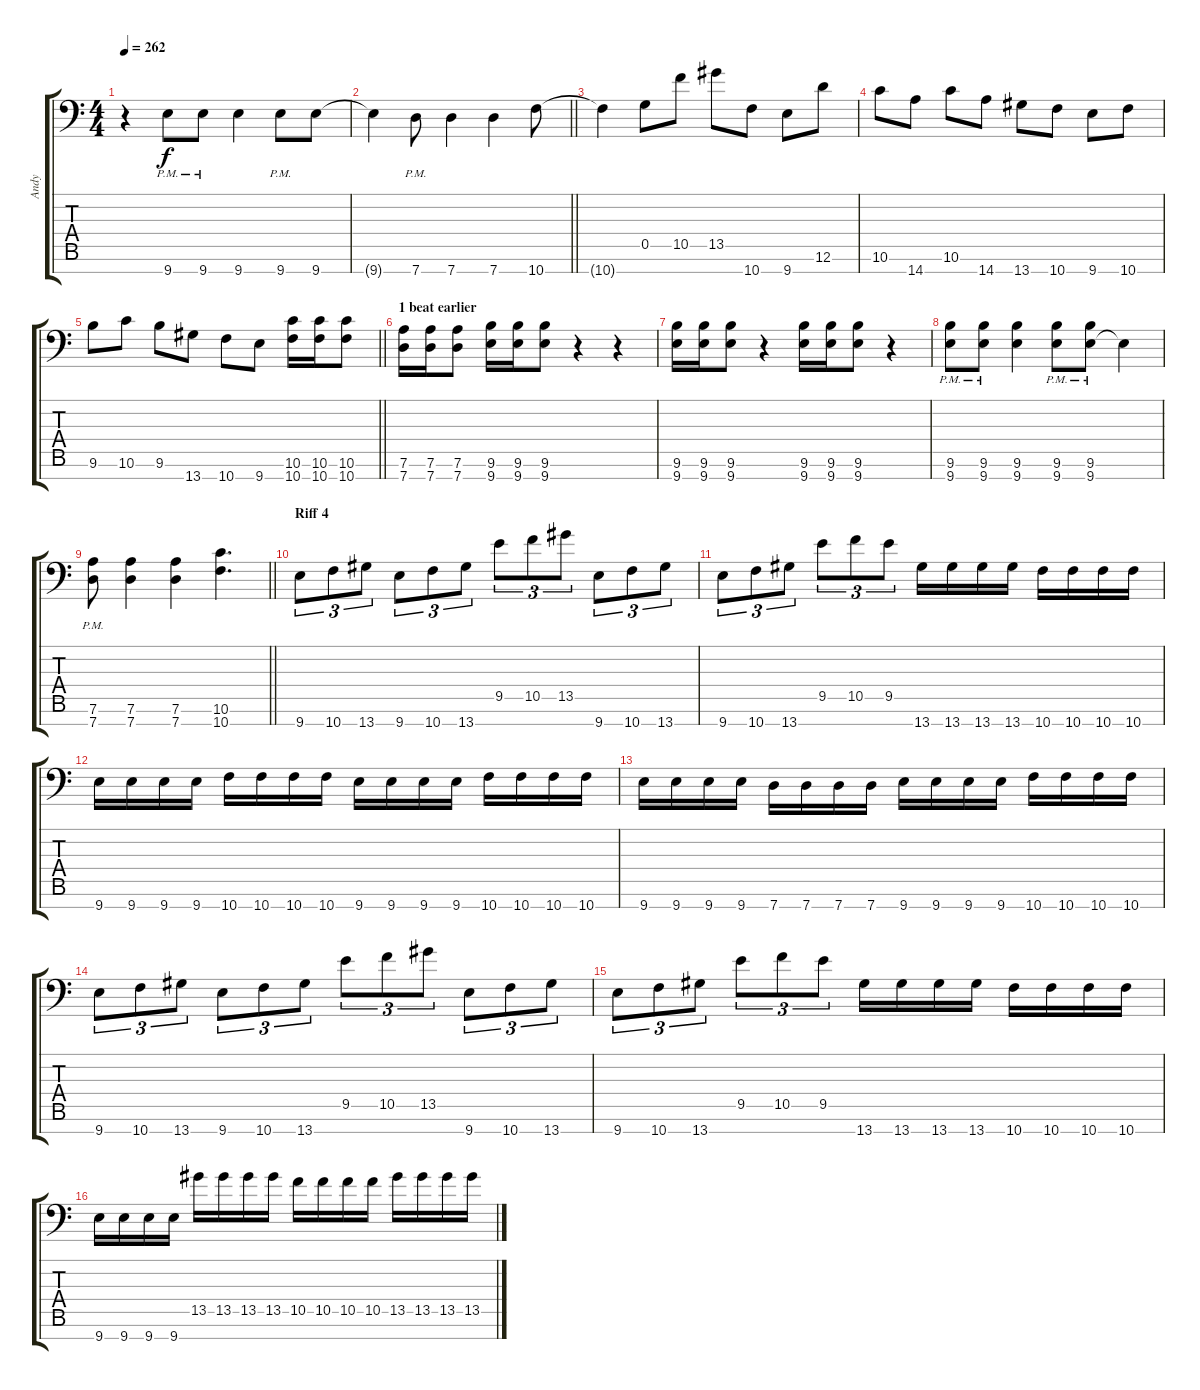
\track ("Andy" "Andy") {instrument distortionguitar}
\staff {score tabs}
\tuning (D4 A3 F3 C3 G2 D2 G1) {hide}
\ts (4 4)
\tempo 262
\clef f4
\ks c
r.4{dy f} 9.7{pm}.8 9.7{pm}.8 9.7.4 9.7{pm}.8 9.7.8 |
\barLineRight lightlight
9.7{t}.4 7.7{pm}.8 7.7.4 7.7.4 10.7.8 |
\section ("" "")
10.7{t}.4 0.5.8 10.5.8 13.5.8 10.7.8 9.7.8 12.6.8 |
10.6.8 14.7.8 10.6.8 14.7.8 13.7.8 10.7.8 9.7.8 10.7.8 |
\barLineRight lightlight
9.6.8 10.6.8 9.6.8 13.7.8 10.7.8 9.7.8 (10.6 10.7).16 (10.6 10.7).16 (10.6 10.7).8 |
\section ("" "1 beat earlier")
(7.6 7.7).16 (7.6 7.7).16 (7.6 7.7).8 (9.6 9.7).16 (9.6 9.7).16 (9.6 9.7).8 r.4 r.4 |
(9.6 9.7).16 (9.6 9.7).16 (9.6 9.7).8 r.4 (9.6 9.7).16 (9.6 9.7).16 (9.6 9.7).8 r.4 |
(9.6{pm} 9.7{pm}).8 (9.6{pm} 9.7{pm}).8 (9.6 9.7).4 (9.6{pm} 9.7{pm}).8 (9.6{pm} 9.7).8 9.7{t}.4 |
\barLineRight lightlight
(7.6 7.7{pm}).8 (7.6 7.7).4 (7.6 7.7).4 (10.6 10.7).4{d} |
\section ("" "Riff 4")
9.7.8{tu (3 2)} 10.7.8{tu (3 2)} 13.7.8{tu (3 2)} 9.7.8{tu (3 2)} 10.7.8{tu (3 2)} 13.7.8{tu (3 2)} 9.5.8{tu (3 2)} 10.5.8{tu (3 2)} 13.5.8{tu (3 2)} 9.7.8{tu (3 2)} 10.7.8{tu (3 2)} 13.7.8{tu (3 2)} |
9.7.8{tu (3 2)} 10.7.8{tu (3 2)} 13.7.8{tu (3 2)} 9.5.8{tu (3 2)} 10.5.8{tu (3 2)} 9.5.8{tu (3 2)} 13.7.16 13.7.16 13.7.16 13.7.16 10.7.16 10.7.16 10.7.16 10.7.16 |
9.7.16 9.7.16 9.7.16 9.7.16 10.7.16 10.7.16 10.7.16 10.7.16 9.7.16 9.7.16 9.7.16 9.7.16 10.7.16 10.7.16 10.7.16 10.7.16 |
9.7.16 9.7.16 9.7.16 9.7.16 7.7.16 7.7.16 7.7.16 7.7.16 9.7.16 9.7.16 9.7.16 9.7.16 10.7.16 10.7.16 10.7.16 10.7.16 |
9.7.8{tu (3 2)} 10.7.8{tu (3 2)} 13.7.8{tu (3 2)} 9.7.8{tu (3 2)} 10.7.8{tu (3 2)} 13.7.8{tu (3 2)} 9.5.8{tu (3 2)} 10.5.8{tu (3 2)} 13.5.8{tu (3 2)} 9.7.8{tu (3 2)} 10.7.8{tu (3 2)} 13.7.8{tu (3 2)} |
9.7.8{tu (3 2)} 10.7.8{tu (3 2)} 13.7.8{tu (3 2)} 9.5.8{tu (3 2)} 10.5.8{tu (3 2)} 9.5.8{tu (3 2)} 13.7.16 13.7.16 13.7.16 13.7.16 10.7.16 10.7.16 10.7.16 10.7.16 |
9.7.16 9.7.16 9.7.16 9.7.16 13.5.16 13.5.16 13.5.16 13.5.16 10.5.16 10.5.16 10.5.16 10.5.16 13.5.16 13.5.16 13.5.16 13.5.16
